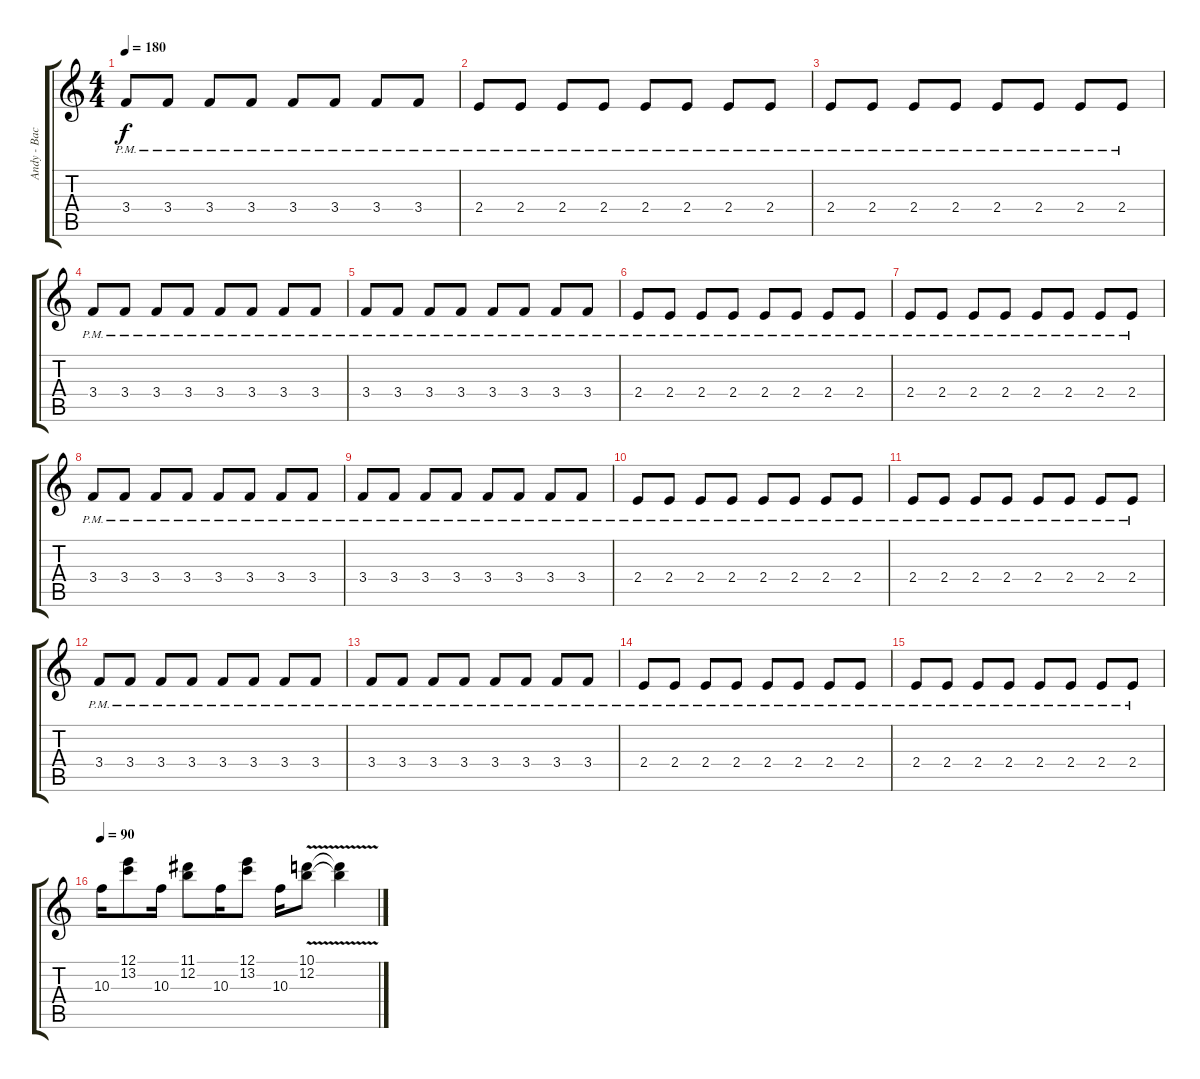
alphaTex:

\track ("Andy - Backround/Solo" "Andy - Bac") {instrument overdrivenguitar}
\staff {score tabs}
\tuning (E4 B3 G3 D3 A2 E2) {hide}
\ts (4 4)
\tempo 180
\clef g2
\ks c
3.4{pm}.8{dy f} 3.4{pm}.8 3.4{pm}.8 3.4{pm}.8 3.4{pm}.8 3.4{pm}.8 3.4{pm}.8 3.4{pm}.8 |
2.4{pm}.8 2.4{pm}.8 2.4{pm}.8 2.4{pm}.8 2.4{pm}.8 2.4{pm}.8 2.4{pm}.8 2.4{pm}.8 |
2.4{pm}.8 2.4{pm}.8 2.4{pm}.8 2.4{pm}.8 2.4{pm}.8 2.4{pm}.8 2.4{pm}.8 2.4{pm}.8 |
3.4{pm}.8 3.4{pm}.8 3.4{pm}.8 3.4{pm}.8 3.4{pm}.8 3.4{pm}.8 3.4{pm}.8 3.4{pm}.8 |
3.4{pm}.8 3.4{pm}.8 3.4{pm}.8 3.4{pm}.8 3.4{pm}.8 3.4{pm}.8 3.4{pm}.8 3.4{pm}.8 |
2.4{pm}.8 2.4{pm}.8 2.4{pm}.8 2.4{pm}.8 2.4{pm}.8 2.4{pm}.8 2.4{pm}.8 2.4{pm}.8 |
2.4{pm}.8 2.4{pm}.8 2.4{pm}.8 2.4{pm}.8 2.4{pm}.8 2.4{pm}.8 2.4{pm}.8 2.4{pm}.8 |
3.4{pm}.8 3.4{pm}.8 3.4{pm}.8 3.4{pm}.8 3.4{pm}.8 3.4{pm}.8 3.4{pm}.8 3.4{pm}.8 |
3.4{pm}.8 3.4{pm}.8 3.4{pm}.8 3.4{pm}.8 3.4{pm}.8 3.4{pm}.8 3.4{pm}.8 3.4{pm}.8 |
2.4{pm}.8 2.4{pm}.8 2.4{pm}.8 2.4{pm}.8 2.4{pm}.8 2.4{pm}.8 2.4{pm}.8 2.4{pm}.8 |
2.4{pm}.8 2.4{pm}.8 2.4{pm}.8 2.4{pm}.8 2.4{pm}.8 2.4{pm}.8 2.4{pm}.8 2.4{pm}.8 |
3.4{pm}.8 3.4{pm}.8 3.4{pm}.8 3.4{pm}.8 3.4{pm}.8 3.4{pm}.8 3.4{pm}.8 3.4{pm}.8 |
3.4{pm}.8 3.4{pm}.8 3.4{pm}.8 3.4{pm}.8 3.4{pm}.8 3.4{pm}.8 3.4{pm}.8 3.4{pm}.8 |
2.4{pm}.8 2.4{pm}.8 2.4{pm}.8 2.4{pm}.8 2.4{pm}.8 2.4{pm}.8 2.4{pm}.8 2.4{pm}.8 |
2.4{pm}.8 2.4{pm}.8 2.4{pm}.8 2.4{pm}.8 2.4{pm}.8 2.4{pm}.8 2.4{pm}.8 2.4{pm}.8 |
\tempo 90
10.3.16{instrument distortionguitar} (12.1 13.2).8 10.3.16 (11.1 12.2).8 10.3.16 (12.1 13.2).8 10.3.16 (10.1{v} 12.2).8 (10.1{t} 12.2{t}).4
